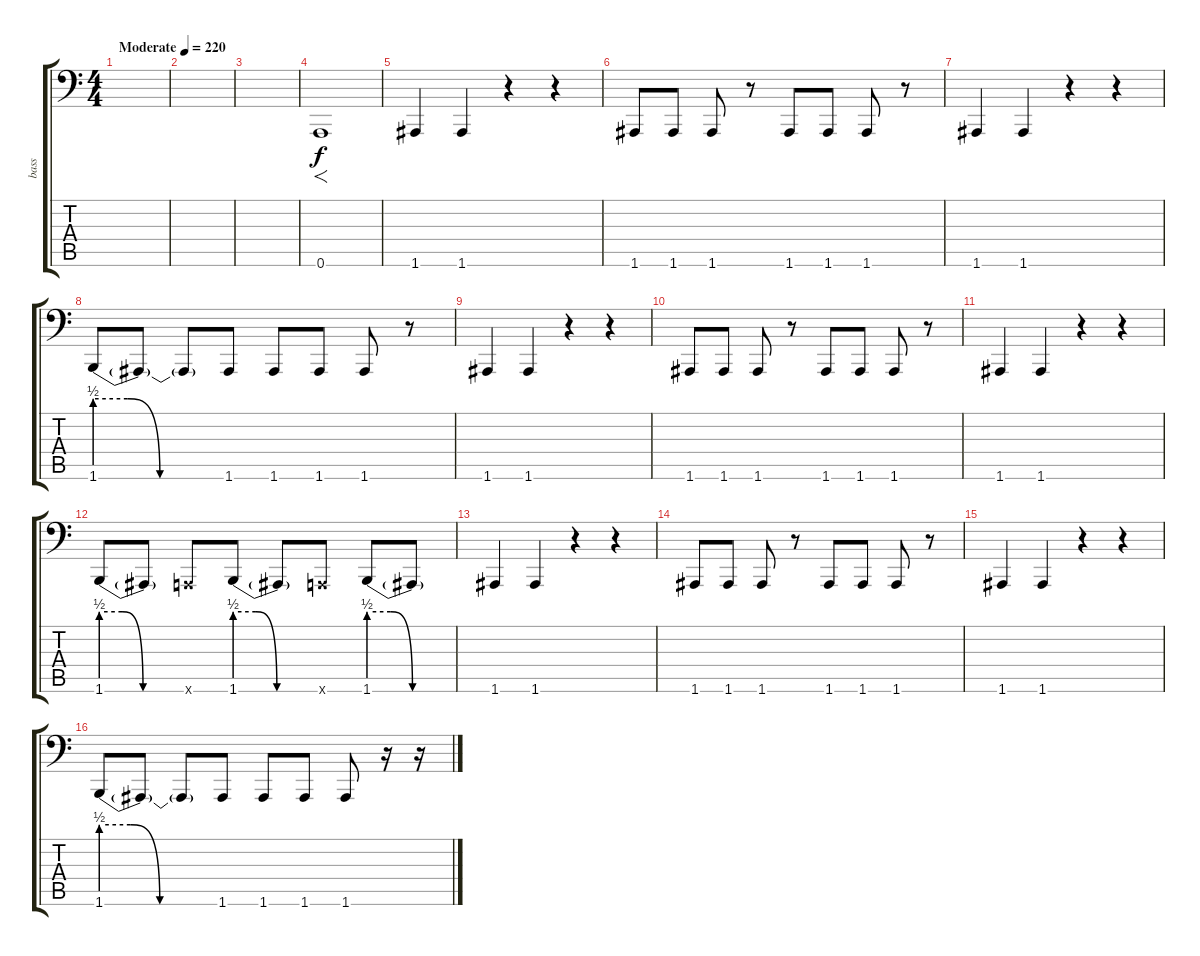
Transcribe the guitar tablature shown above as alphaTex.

\track ("bass" "bass") {instrument electricbasspick}
\staff {score tabs}
\tuning (C3 G2 D2 A1 E1 A0) {hide}
\ts (4 4)
\tempo (220 "Moderate")
\clef f4
\ks c
|
|
|
0.6.1{f} |
1.6.4 1.6.4 r.4 r.4 |
1.6.8 1.6.8 1.6.8 r.8 1.6.8 1.6.8 1.6.8 r.8 |
1.6.4 1.6.4 r.4 r.4 |
1.6{be (custom 0 2 15 2 30 0 60 0)}.8 1.6{t}.8 1.6{t}.8 1.6.8 1.6.8 1.6.8 1.6.8 r.8 |
1.6.4 1.6.4 r.4 r.4 |
1.6.8 1.6.8 1.6.8 r.8 1.6.8 1.6.8 1.6.8 r.8 |
1.6.4 1.6.4 r.4 r.4 |
1.6{be (custom 0 2 15 2 30 0 60 0)}.8 1.6{t}.8 0.6{x}.8 1.6{be (custom 0 2 15 2 30 0 60 0)}.8 1.6{t}.8 0.6{x}.8 1.6{be (custom 0 2 15 2 30 0 60 0)}.8 1.6{t}.8 |
1.6.4 1.6.4 r.4 r.4 |
1.6.8 1.6.8 1.6.8 r.8 1.6.8 1.6.8 1.6.8 r.8 |
1.6.4 1.6.4 r.4 r.4 |
1.6{be (custom 0 2 15 2 30 0 60 0)}.8 1.6{t}.8 1.6{t}.8 1.6.8 1.6.8 1.6.8 1.6.8 r.16 r.16
